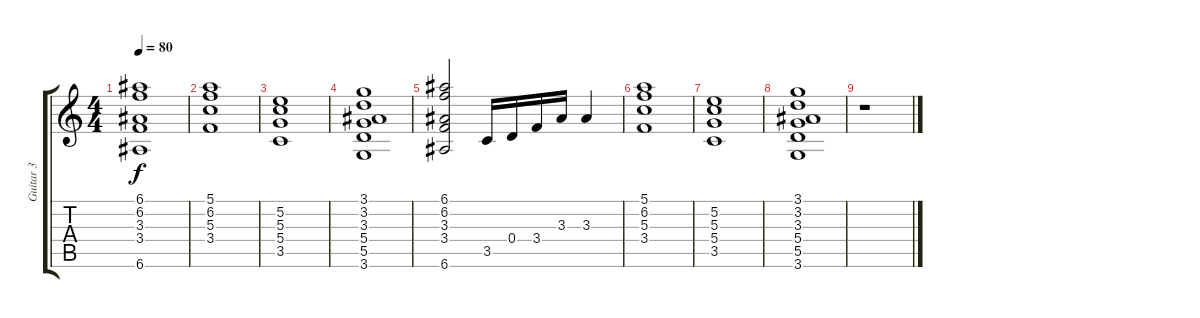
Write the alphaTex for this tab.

\track ("Guitar 3" "Guitar 3") {instrument acousticguitarsteel}
\staff {score tabs}
\tuning (E4 B3 G3 D3 A2 E2) {hide}
\ts (4 4)
\tempo 80
\clef g2
\ks c
(6.1 6.2 3.3 3.4 6.6).1{dy f} |
(5.1 6.2 5.3 3.4).1 |
(5.2 5.3 5.4 3.5).1{volume 10} |
(3.1 3.2 3.3 5.4 5.5 3.6).1{volume 8} |
(6.1 6.2 3.3 3.4 6.6).2{volume 7} 3.5.16{volume 6} 0.4.16{volume 6} 3.4.16{volume 6} 3.3.16{volume 6} 3.3.4 |
(5.1 6.2 5.3 3.4).1{volume 5} |
(5.2 5.3 5.4 3.5).1{volume 4} |
(3.1 3.2 3.3 5.4 5.5 3.6).1{volume 2} |
r.1
